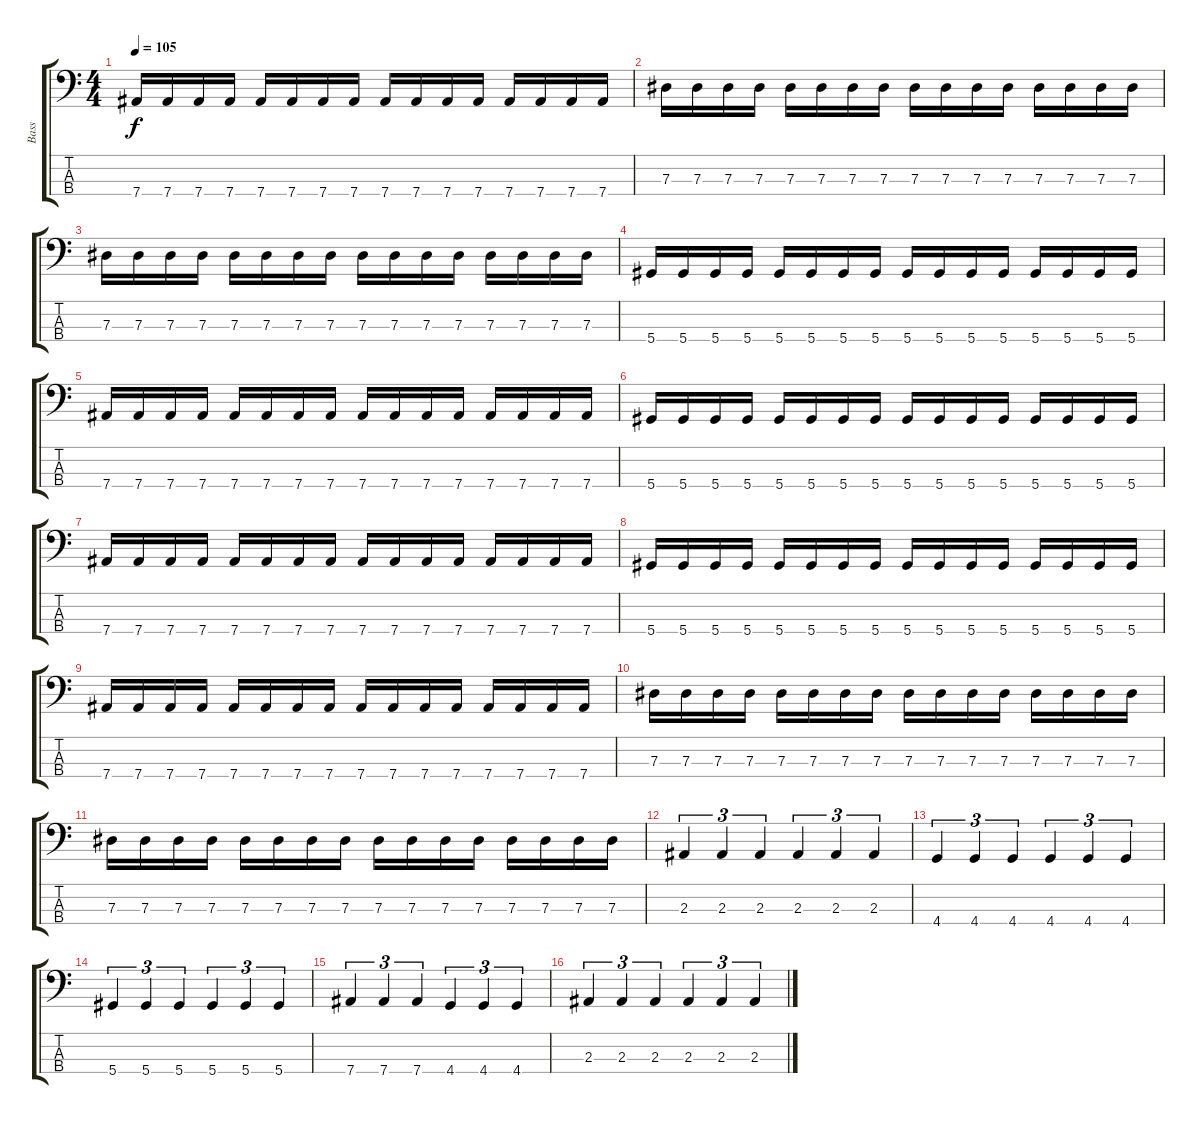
\track ("Bass" "Bass") {solo instrument electricbassfinger}
\staff {score tabs}
\tuning (Gb2 Db2 Ab1 Eb1) {hide}
\ts (4 4)
\tempo 105
\clef f4
\ks c
7.4.16{dy f} 7.4.16 7.4.16 7.4.16 7.4.16 7.4.16 7.4.16 7.4.16 7.4.16 7.4.16 7.4.16 7.4.16 7.4.16 7.4.16 7.4.16 7.4.16 |
7.3.16 7.3.16 7.3.16 7.3.16 7.3.16 7.3.16 7.3.16 7.3.16 7.3.16 7.3.16 7.3.16 7.3.16 7.3.16 7.3.16 7.3.16 7.3.16 |
7.3.16 7.3.16 7.3.16 7.3.16 7.3.16 7.3.16 7.3.16 7.3.16 7.3.16 7.3.16 7.3.16 7.3.16 7.3.16 7.3.16 7.3.16 7.3.16 |
5.4.16 5.4.16 5.4.16 5.4.16 5.4.16 5.4.16 5.4.16 5.4.16 5.4.16 5.4.16 5.4.16 5.4.16 5.4.16 5.4.16 5.4.16 5.4.16 |
7.4.16 7.4.16 7.4.16 7.4.16 7.4.16 7.4.16 7.4.16 7.4.16 7.4.16 7.4.16 7.4.16 7.4.16 7.4.16 7.4.16 7.4.16 7.4.16 |
5.4.16 5.4.16 5.4.16 5.4.16 5.4.16 5.4.16 5.4.16 5.4.16 5.4.16 5.4.16 5.4.16 5.4.16 5.4.16 5.4.16 5.4.16 5.4.16 |
7.4.16 7.4.16 7.4.16 7.4.16 7.4.16 7.4.16 7.4.16 7.4.16 7.4.16 7.4.16 7.4.16 7.4.16 7.4.16 7.4.16 7.4.16 7.4.16 |
5.4.16 5.4.16 5.4.16 5.4.16 5.4.16 5.4.16 5.4.16 5.4.16 5.4.16 5.4.16 5.4.16 5.4.16 5.4.16 5.4.16 5.4.16 5.4.16 |
7.4.16 7.4.16 7.4.16 7.4.16 7.4.16 7.4.16 7.4.16 7.4.16 7.4.16 7.4.16 7.4.16 7.4.16 7.4.16 7.4.16 7.4.16 7.4.16 |
7.3.16 7.3.16 7.3.16 7.3.16 7.3.16 7.3.16 7.3.16 7.3.16 7.3.16 7.3.16 7.3.16 7.3.16 7.3.16 7.3.16 7.3.16 7.3.16 |
7.3.16 7.3.16 7.3.16 7.3.16 7.3.16 7.3.16 7.3.16 7.3.16 7.3.16 7.3.16 7.3.16 7.3.16 7.3.16 7.3.16 7.3.16 7.3.16 |
2.3.4{tu (3 2)} 2.3.4{tu (3 2)} 2.3.4{tu (3 2)} 2.3.4{tu (3 2)} 2.3.4{tu (3 2)} 2.3.4{tu (3 2)} |
4.4.4{tu (3 2)} 4.4.4{tu (3 2)} 4.4.4{tu (3 2)} 4.4.4{tu (3 2)} 4.4.4{tu (3 2)} 4.4.4{tu (3 2)} |
5.4.4{tu (3 2)} 5.4.4{tu (3 2)} 5.4.4{tu (3 2)} 5.4.4{tu (3 2)} 5.4.4{tu (3 2)} 5.4.4{tu (3 2)} |
7.4.4{tu (3 2)} 7.4.4{tu (3 2)} 7.4.4{tu (3 2)} 4.4.4{tu (3 2)} 4.4.4{tu (3 2)} 4.4.4{tu (3 2)} |
2.3.4{tu (3 2)} 2.3.4{tu (3 2)} 2.3.4{tu (3 2)} 2.3.4{tu (3 2)} 2.3.4{tu (3 2)} 2.3.4{tu (3 2)}
